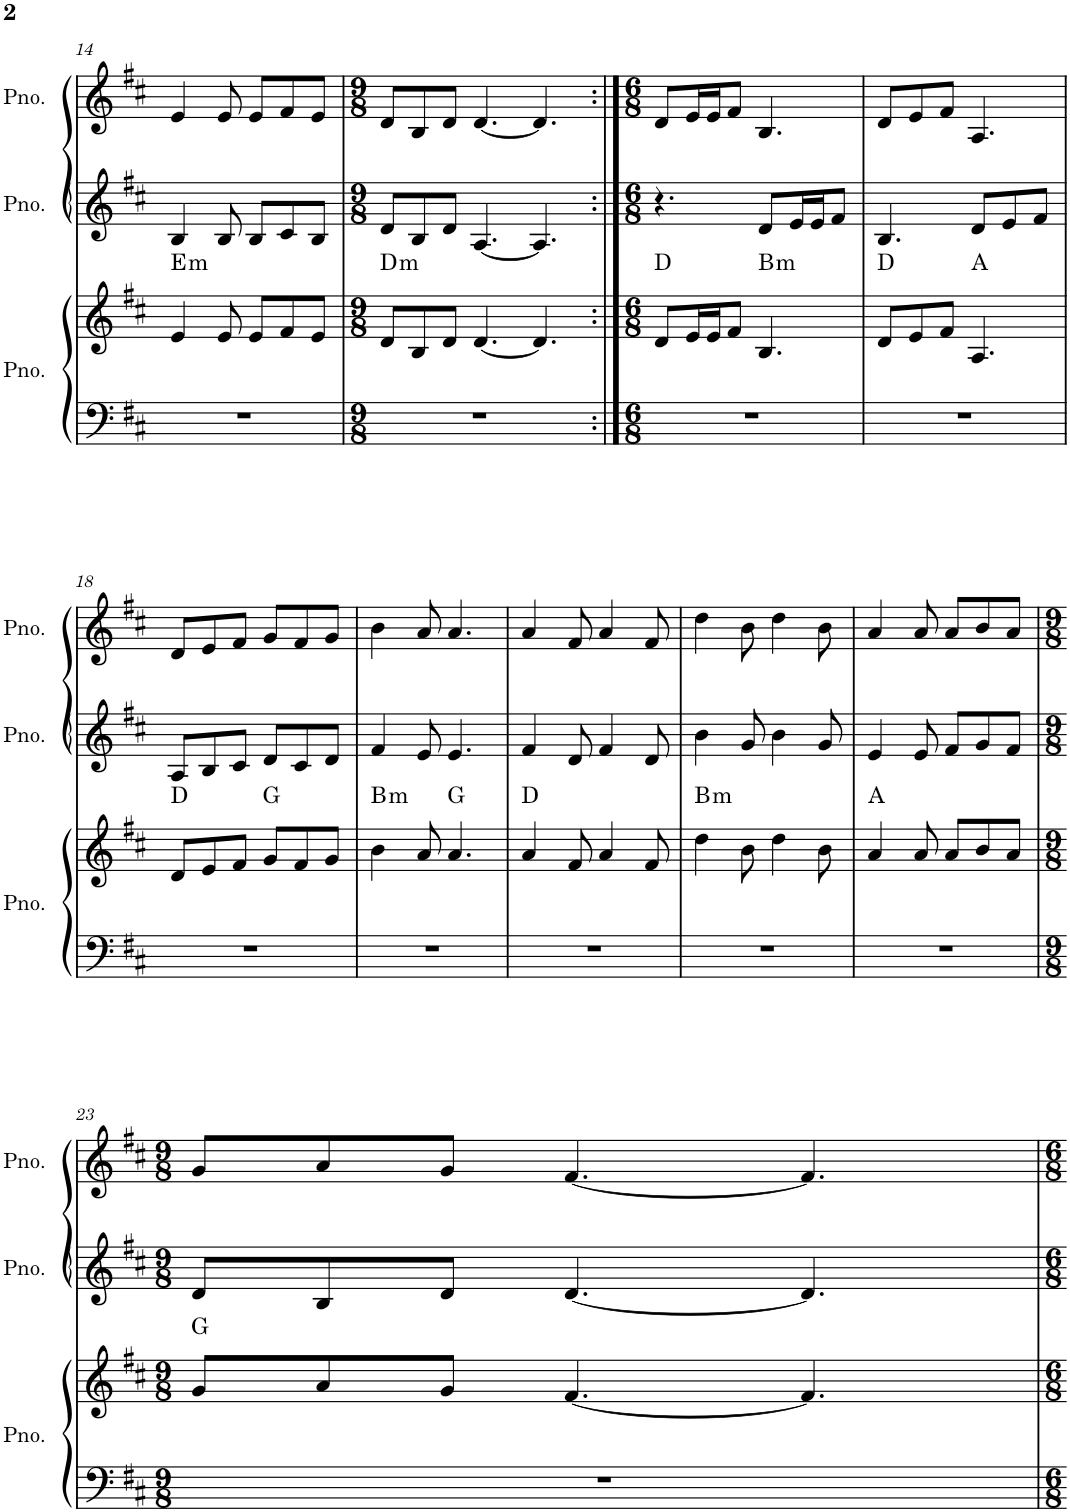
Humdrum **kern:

**kern	**kern	**harte	**kern	**kern
*part3	*part3	*part3	*part2	*part1
*staff4	*staff3	*	*staff2	*staff1
*I"Piano	*	*	*I"Piano	*I"Piano
*I'Pno.	*	*	*I'Pno.	*I'Pno.
!!LO:PB:g=z
*clefF4	*clefG2	*	*clefG2	*clefG2
*k[f#c#]	*k[f#c#]	*	*k[f#c#]	*k[f#c#]
*M6/8	*M6/8	*	*M6/8	*M6/8
=14	=14	=14	=14	=14
!	!	!LO:H:kt=m	!	!
2.r	4e/	E:min	4B/	4e/
.	8e/	.	8B/	8e/
.	8e/L	.	8B/L	8e/L
.	8f#/	.	8c#/	8f#/
.	8e/J	.	8B/J	8e/J
=15	=15	=15	=15	=15
*M9/8	*M9/8	*	*M9/8	*M9/8
!	!	!LO:H:kt=m	!	!
8%9r	8d/L	D:min	8d/L	8d/L
.	8B/	.	8B/	8B/
.	8d/J	.	8d/J	8d/J
.	[4.d/	.	[4.A/	[4.d/
.	4.d/]	.	4.A/]	4.d/]
=16:|!	=16:|!	=16:|!	=16:|!	=16:|!
*M6/8	*M6/8	*	*M6/8	*M6/8
2.r	8d/L	D:maj	4.r	8d/L
.	16e/L	.	.	16e/L
.	16e/J	.	.	16e/J
.	8f#/J	.	.	8f#/J
!	!	!LO:H:kt=m	!	!
.	4.B/	B:min	8d/L	4.B/
.	.	.	16e/L	.
.	.	.	16e/J	.
.	.	.	8f#/J	.
=17	=17	=17	=17	=17
2.r	8d/L	D:maj	4.B/	8d/L
.	8e/	.	.	8e/
.	8f#/J	.	.	8f#/J
.	4.A/	A:maj	8d/L	4.A/
.	.	.	8e/	.
.	.	.	8f#/J	.
!!LO:LB:g=z
=18	=18	=18	=18	=18
2.r	8d/L	D:maj	8A/L	8d/L
.	8e/	.	8B/	8e/
.	8f#/J	.	8c#/J	8f#/J
.	8g/L	G:maj	8d/L	8g/L
.	8f#/	.	8c#/	8f#/
.	8g/J	.	8d/J	8g/J
=19	=19	=19	=19	=19
!	!	!LO:H:kt=m	!	!
2.r	4b\	B:min	4f#/	4b\
.	8a/	.	8e/	8a/
.	4.a/	G:maj	4.e/	4.a/
=20	=20	=20	=20	=20
2.r	4a/	D:maj	4f#/	4a/
.	8f#/	.	8d/	8f#/
.	4a/	.	4f#/	4a/
.	8f#/	.	8d/	8f#/
=21	=21	=21	=21	=21
!	!	!LO:H:kt=m	!	!
2.r	4dd\	B:min	4b\	4dd\
.	8b\	.	8g/	8b\
.	4dd\	.	4b\	4dd\
.	8b\	.	8g/	8b\
=22	=22	=22	=22	=22
2.r	4a/	A:maj	4e/	4a/
.	8a/	.	8e/	8a/
.	8a/L	.	8f#/L	8a/L
.	8b/	.	8g/	8b/
.	8a/J	.	8f#/J	8a/J
!!LO:LB:g=z
=23	=23	=23	=23	=23
*M9/8	*M9/8	*	*M9/8	*M9/8
8%9r	8g/L	G:maj	8d/L	8g/L
.	8a/	.	8B/	8a/
.	8g/J	.	8d/J	8g/J
.	[4.f#/	.	[4.d/	[4.f#/
.	4.f#/]	.	4.d/]	4.f#/]
=	=	=	=	=
*-	*-	*-	*-	*-
